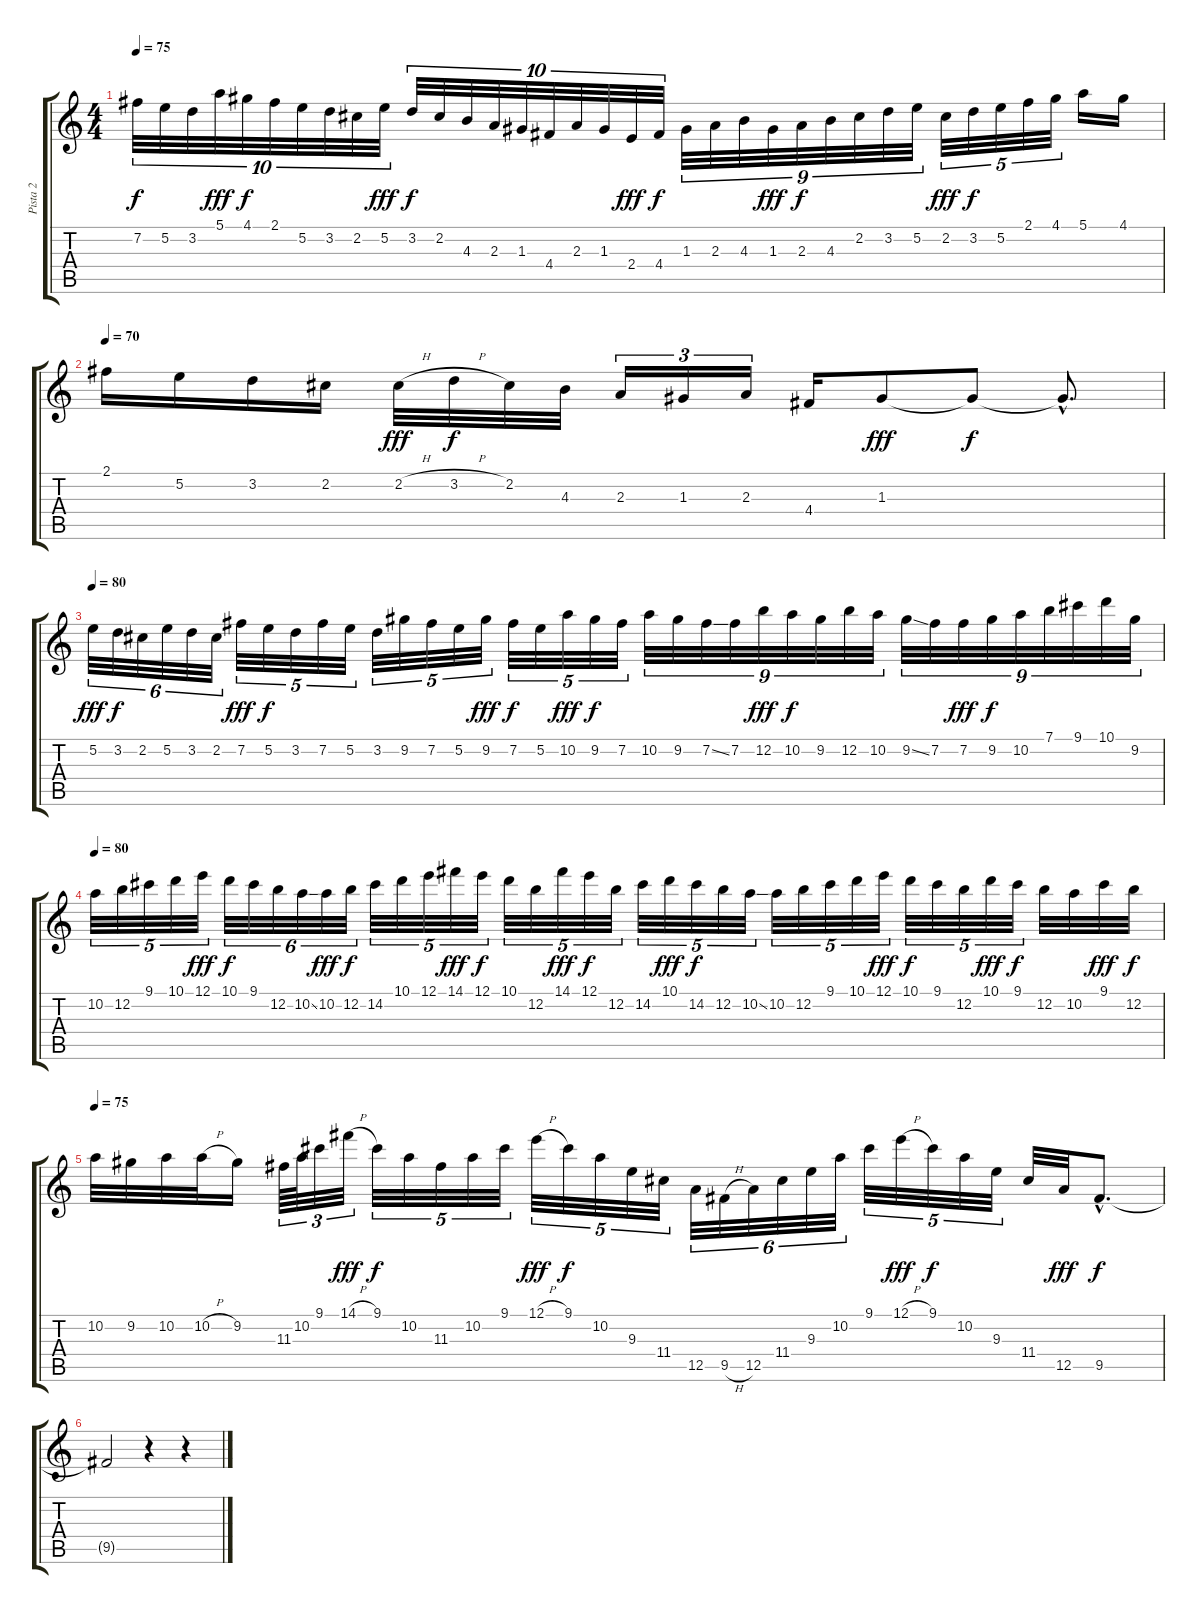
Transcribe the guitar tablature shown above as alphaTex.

\track ("Pista 2" "Pista 2") {instrument acousticguitarnylon}
\staff {score tabs}
\tuning (E4 B3 G3 D3 A2 E2) {hide}
\ts (4 4)
\tempo 75
\clef g2
\ks c
7.2.32{tu (10 8) dy f} 5.2.32{tu (10 8)} 3.2.32{tu (10 8)} 5.1.32{tu (10 8) dy fff} 4.1.32{tu (10 8) dy f} 2.1.32{tu (10 8)} 5.2.32{tu (10 8)} 3.2.32{tu (10 8)} 2.2.32{tu (10 8)} 5.2.32{tu (10 8) dy fff} 3.2.32{tu (10 8) dy f} 2.2.32{tu (10 8)} 4.3.32{tu (10 8)} 2.3.32{tu (10 8)} 1.3.32{tu (10 8)} 4.4.32{tu (10 8)} 2.3.32{tu (10 8)} 1.3.32{tu (10 8)} 2.4.32{tu (10 8) dy fff} 4.4.32{tu (10 8) dy f} 1.3.32{tu (9 8)} 2.3.32{tu (9 8)} 4.3.32{tu (9 8)} 1.3.32{tu (9 8) dy fff} 2.3.32{tu (9 8) dy f} 4.3.32{tu (9 8)} 2.2.32{tu (9 8)} 3.2.32{tu (9 8)} 5.2.32{tu (9 8)} 2.2.32{tu (5 4) dy fff} 3.2.32{tu (5 4) dy f} 5.2.32{tu (5 4)} 2.1.32{tu (5 4)} 4.1.32{tu (5 4)} 5.1.16 4.1.16 |
\tempo 70
2.1.16 5.2.16 3.2.16 2.2.16 2.2{h}.32{dy fff} 3.2{h}.32{dy f} 2.2.32 4.3.32 2.3.16{tu (3 2)} 1.3.16{tu (3 2)} 2.3.16{tu (3 2)} 4.4.16 1.3.8{dy fff} 1.3{t}.8{dy f} 1.3{hac t}.8{d} |
\tempo 80
5.2.32{tu (6 4) dy fff} 3.2.32{tu (6 4) dy f} 2.2.32{tu (6 4)} 5.2.32{tu (6 4)} 3.2.32{tu (6 4)} 2.2.32{tu (6 4)} 7.2.32{tu (5 4) dy fff} 5.2.32{tu (5 4) dy f} 3.2.32{tu (5 4)} 7.2.32{tu (5 4)} 5.2.32{tu (5 4)} 3.2.32{tu (5 4)} 9.2.32{tu (5 4)} 7.2.32{tu (5 4)} 5.2.32{tu (5 4)} 9.2.32{tu (5 4) dy fff} 7.2.32{tu (5 4) dy f} 5.2.32{tu (5 4)} 10.2.32{tu (5 4) dy fff} 9.2.32{tu (5 4) dy f} 7.2.32{tu (5 4)} 10.2.32{tu (9 8)} 9.2.32{tu (9 8)} 7.2{ss}.32{tu (9 8)} 7.2.32{tu (9 8)} 12.2.32{tu (9 8) dy fff} 10.2.32{tu (9 8) dy f} 9.2.32{tu (9 8)} 12.2.32{tu (9 8)} 10.2.32{tu (9 8)} 9.2{ss}.32{tu (9 8)} 7.2.32{tu (9 8)} 7.2.32{tu (9 8) dy fff} 9.2.32{tu (9 8) dy f} 10.2.32{tu (9 8)} 7.1.32{tu (9 8)} 9.1.32{tu (9 8)} 10.1.32{tu (9 8)} 9.2.32{tu (9 8)} |
\tempo 80
10.2.32{tu (5 4)} 12.2.32{tu (5 4)} 9.1.32{tu (5 4)} 10.1.32{tu (5 4)} 12.1.32{tu (5 4) dy fff} 10.1.32{tu (6 4) dy f} 9.1.32{tu (6 4)} 12.2.32{tu (6 4)} 10.2{ss}.32{tu (6 4)} 10.2.32{tu (6 4) dy fff} 12.2.32{tu (6 4) dy f} 14.2.32{tu (5 4)} 10.1.32{tu (5 4)} 12.1.32{tu (5 4)} 14.1.32{tu (5 4) dy fff} 12.1.32{tu (5 4) dy f} 10.1.32{tu (5 4)} 12.2.32{tu (5 4)} 14.1.32{tu (5 4) dy fff} 12.1.32{tu (5 4) dy f} 12.2.32{tu (5 4)} 14.2.32{tu (5 4)} 10.1.32{tu (5 4) dy fff} 14.2.32{tu (5 4) dy f} 12.2.32{tu (5 4)} 10.2{ss}.32{tu (5 4)} 10.2.32{tu (5 4)} 12.2.32{tu (5 4)} 9.1.32{tu (5 4)} 10.1.32{tu (5 4)} 12.1.32{tu (5 4) dy fff} 10.1.32{tu (5 4) dy f} 9.1.32{tu (5 4)} 12.2.32{tu (5 4)} 10.1.32{tu (5 4) dy fff} 9.1.32{tu (5 4) dy f} 12.2.32 10.2.32 9.1.32{dy fff} 12.2.32{dy f} |
\tempo 75
10.2.32 9.2.32 10.2.32 10.2{h}.32 9.2.16 11.3.64{tu (3 2)} 10.2.64{tu (3 2)} 9.1.32{tu (3 2)} 14.1{h}.32{tu (3 2) dy fff} 9.1.32{tu (5 4) dy f} 10.2.32{tu (5 4)} 11.3.32{tu (5 4)} 10.2.32{tu (5 4)} 9.1.32{tu (5 4)} 12.1{h}.32{tu (5 4) dy fff} 9.1.32{tu (5 4) dy f} 10.2.32{tu (5 4)} 9.3.32{tu (5 4)} 11.4.32{tu (5 4)} 12.5.32{tu (6 4)} 9.5{h}.32{tu (6 4)} 12.5.32{tu (6 4)} 11.4.32{tu (6 4)} 9.3.32{tu (6 4)} 10.2.32{tu (6 4)} 9.1.32{tu (5 4)} 12.1{h}.32{tu (5 4) dy fff} 9.1.32{tu (5 4) dy f} 10.2.32{tu (5 4)} 9.3.32{tu (5 4)} 11.4.32 12.5.32{dy fff} 9.5{hac}.8{d dy f} |
9.5{t}.2 r.4 r.4
